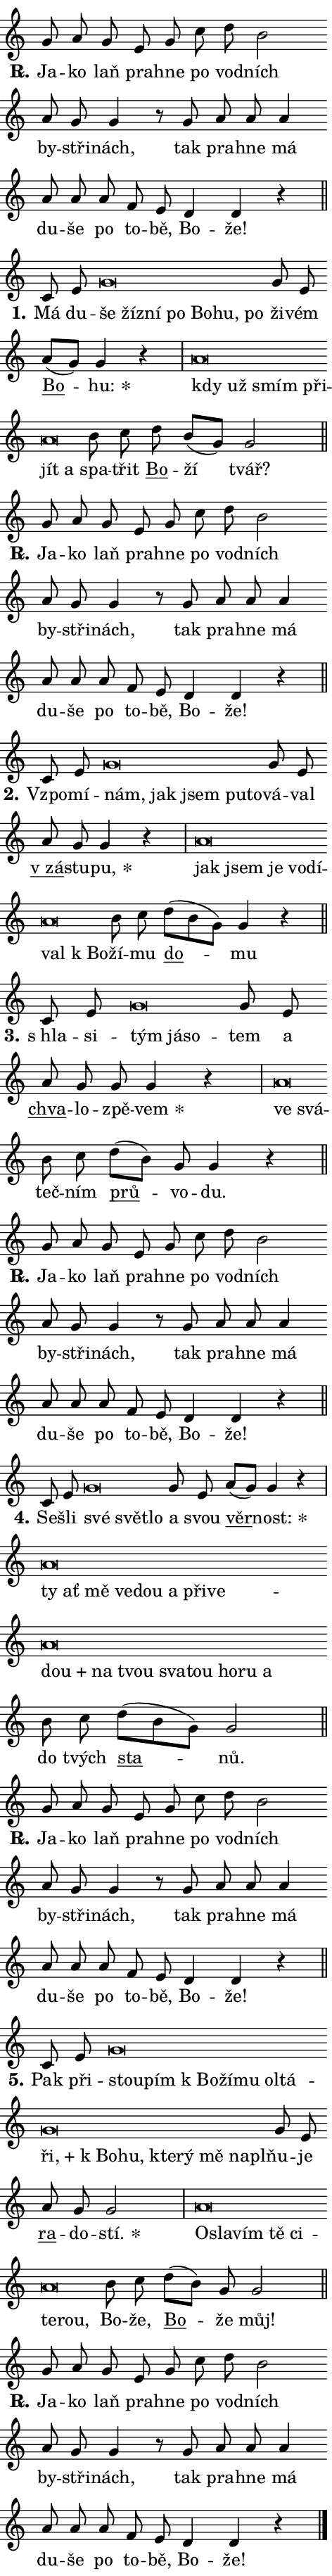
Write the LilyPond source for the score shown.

\version "2.24.0"
\header { tagline = "" }
\paper {
  indent = 0\cm
  top-margin = 0\cm
  right-margin = 0.13\cm % to fit lyric hyphens
  bottom-margin = 0\cm
  left-margin = 0\cm
  paper-width = 8\cm
  page-breaking = #ly:one-page-breaking
  system-system-spacing.basic-distance = #11
  score-system-spacing.basic-distance = #11
  ragged-last = ##f
}


%% Author: Thomas Morley
%% https://lists.gnu.org/archive/html/lilypond-user/2020-05/msg00002.html
#(define (line-position grob)
"Returns position of @var[grob} in current system:
   @code{'start}, if at first time-step
   @code{'end}, if at last time-step
   @code{'middle} otherwise
"
  (let* ((col (ly:item-get-column grob))
         (ln (ly:grob-object col 'left-neighbor))
         (rn (ly:grob-object col 'right-neighbor))
         (col-to-check-left (if (ly:grob? ln) ln col))
         (col-to-check-right (if (ly:grob? rn) rn col))
         (break-dir-left
           (and
             (ly:grob-property col-to-check-left 'non-musical #f)
             (ly:item-break-dir col-to-check-left)))
         (break-dir-right
           (and
             (ly:grob-property col-to-check-right 'non-musical #f)
             (ly:item-break-dir col-to-check-right))))
        (cond ((eqv? 1 break-dir-left) 'start)
              ((eqv? -1 break-dir-right) 'end)
              (else 'middle))))

#(define (tranparent-at-line-position vctor)
  (lambda (grob)
  "Relying on @code{line-position} select the relevant enry from @var{vctor}.
Used to determine transparency,"
    (case (line-position grob)
      ((end) (not (vector-ref vctor 0)))
      ((middle) (not (vector-ref vctor 1)))
      ((start) (not (vector-ref vctor 2))))))

noteHeadBreakVisibility =
#(define-music-function (break-visibility)(vector?)
"Makes @code{NoteHead}s transparent relying on @var{break-visibility}"
#{
  \override NoteHead.transparent =
    #(tranparent-at-line-position break-visibility)
#})

#(define delete-ledgers-for-transparent-note-heads
  (lambda (grob)
    "Reads whether a @code{NoteHead} is transparent.
If so this @code{NoteHead} is removed from @code{'note-heads} from
@var{grob}, which is supposed to be @code{LedgerLineSpanner}.
As a result ledgers are not printed for this @code{NoteHead}"
    (let* ((nhds-array (ly:grob-object grob 'note-heads))
           (nhds-list
             (if (ly:grob-array? nhds-array)
                 (ly:grob-array->list nhds-array)
                 '()))
           ;; Relies on the transparent-property being done before
           ;; Staff.LedgerLineSpanner.after-line-breaking is executed.
           ;; This is fragile ...
           (to-keep
             (remove
               (lambda (nhd)
                 (ly:grob-property nhd 'transparent #f))
               nhds-list)))
      ;; TODO find a better method to iterate over grob-arrays, similiar
      ;; to filter/remove etc for lists
      ;; For now rebuilt from scratch
      (set! (ly:grob-object grob 'note-heads)  '())
      (for-each
        (lambda (nhd)
          (ly:pointer-group-interface::add-grob grob 'note-heads nhd))
        to-keep))))

squashNotes = {
  \override NoteHead.X-extent = #'(-0.2 . 0.2)
  \override NoteHead.Y-extent = #'(-0.75 . 0)
  \override NoteHead.stencil =
    #(lambda (grob)
       (let ((pos (ly:grob-property grob 'staff-position)))
         (begin
           (if (< pos -7) (display "ERROR: Lower brevis then expected\n") (display ""))
           (if (<= pos -6) ly:text-interface::print ly:note-head::print))))
}
unSquashNotes = {
  \revert NoteHead.X-extent
  \revert NoteHead.Y-extent
  \revert NoteHead.stencil
}

hideNotes = \noteHeadBreakVisibility #begin-of-line-visible
unHideNotes = \noteHeadBreakVisibility #all-visible

% work-around for resetting accidentals
% https://lilypond.org/doc/v2.23/Documentation/notation/displaying-rhythms#unmetered-music
cadenzaMeasure = {
  \cadenzaOff
  \partial 1024 s1024
  \cadenzaOn
}

#(define-markup-command (accent layout props text) (markup?)
  "Underline accented syllable"
  (interpret-markup layout props
    #{\markup \override #'(offset . 4.3) \underline { #text }#}))

responsum = \markup \concat {
  "R" \hspace #-1.05 \path #0.1 #'((moveto 0 0.07) (lineto 0.9 0.8)) \hspace #0.05 "."
}

spaceSize = #0.6828661417322834 % exact space size for TeX Gyre Schola

\layout {
  \context {
    \Staff
    \remove "Time_signature_engraver"
    \override LedgerLineSpanner.after-line-breaking = #delete-ledgers-for-transparent-note-heads
  }
  \context {
    \Lyrics {
      \override LyricSpace.minimum-distance = \spaceSize
      \override LyricText.font-name = #"TeX Gyre Schola"
      \override LyricText.font-size = 1
      \override StanzaNumber.font-name = #"TeX Gyre Schola Bold"
      \override StanzaNumber.font-size = 1
    }
  }
  \context {
    \Score 
    \override NoteHead.text =
      #(lambda (grob) 
        (let ((pos (ly:grob-property grob 'staff-position)))
          #{\markup {
            \combine
              \halign #-0.55 \raise #(if (= pos -6) 0 0.5) \override #'(thickness . 2) \draw-line #'(3.2 . 0)
              \musicglyph "noteheads.sM1"
          }#}))
  }
}

% magnetic-lyrics.ily
%
%   written by
%     Jean Abou Samra <jean@abou-samra.fr>
%     Werner Lemberg <wl@gnu.org>
%
%   adapted by
%     Jiri Hon <jiri.hon@gmail.com>
%
% Version 2022-Apr-15

% https://www.mail-archive.com/lilypond-user@gnu.org/msg149350.html

#(define (Left_hyphen_pointer_engraver context)
   "Collect syllable-hyphen-syllable occurrences in lyrics and store
them in properties.  This engraver only looks to the left.  For
example, if the lyrics input is @code{foo -- bar}, it does the
following.

@itemize @bullet
@item
Set the @code{text} property of the @code{LyricHyphen} grob between
@q{foo} and @q{bar} to @code{foo}.

@item
Set the @code{left-hyphen} property of the @code{LyricText} grob with
text @q{foo} to the @code{LyricHyphen} grob between @q{foo} and
@q{bar}.
@end itemize

Use this auxiliary engraver in combination with the
@code{lyric-@/text::@/apply-@/magnetic-@/offset!} hook."
   (let ((hyphen #f)
         (text #f))
     (make-engraver
      (acknowledgers
       ((lyric-syllable-interface engraver grob source-engraver)
        (set! text grob)))
      (end-acknowledgers
       ((lyric-hyphen-interface engraver grob source-engraver)
        ;(when (not (grob::has-interface grob 'lyric-space-interface))
          (set! hyphen grob)));)
      ((stop-translation-timestep engraver)
       (when (and text hyphen)
         (ly:grob-set-object! text 'left-hyphen hyphen))
       (set! text #f)
       (set! hyphen #f)))))

#(define (lyric-text::apply-magnetic-offset! grob)
   "If the space between two syllables is less than the value in
property @code{LyricText@/.details@/.squash-threshold}, move the right
syllable to the left so that it gets concatenated with the left
syllable.

Use this function as a hook for
@code{LyricText@/.after-@/line-@/breaking} if the
@code{Left_@/hyphen_@/pointer_@/engraver} is active."
   (let ((hyphen (ly:grob-object grob 'left-hyphen #f)))
     (when hyphen
       (let ((left-text (ly:spanner-bound hyphen LEFT)))
         (when (grob::has-interface left-text 'lyric-syllable-interface)
           (let* ((common (ly:grob-common-refpoint grob left-text X))
                  (this-x-ext (ly:grob-extent grob common X))
                  (left-x-ext
                   (begin
                     ;; Trigger magnetism for left-text.
                     (ly:grob-property left-text 'after-line-breaking)
                     (ly:grob-extent left-text common X)))
                  ;; `delta` is the gap width between two syllables.
                  (delta (- (interval-start this-x-ext)
                            (interval-end left-x-ext)))
                  (details (ly:grob-property grob 'details))
                  (threshold (assoc-get 'squash-threshold details 0.2)))
             (when (< delta threshold)
               (let* (;; We have to manipulate the input text so that
                      ;; ligatures crossing syllable boundaries are not
                      ;; disabled.  For languages based on the Latin
                      ;; script this is essentially a beautification.
                      ;; However, for non-Western scripts it can be a
                      ;; necessity.
                      (lt (ly:grob-property left-text 'text))
                      (rt (ly:grob-property grob 'text))
                      (is-space (grob::has-interface hyphen 'lyric-space-interface))
                      (space (if is-space " " ""))
                      (extra-delta (if is-space spaceSize 0))
                      ;; Append new syllable.
                      (ltrt-space (if (and (string? lt) (string? rt))
                                (string-append lt space rt)
                                (make-concat-markup (list lt space rt))))
                      ;; Right-align `ltrt` to the right side.
                      (ltrt-space-markup (grob-interpret-markup
                               grob
                               (make-translate-markup
                                (cons (interval-length this-x-ext) 0)
                                (make-right-align-markup ltrt-space)))))
                 (begin
                   ;; Don't print `left-text`.
                   (ly:grob-set-property! left-text 'stencil #f)
                   ;; Set text and stencil (which holds all collected
                   ;; syllables so far) and shift it to the left.
                   (ly:grob-set-property! grob 'text ltrt-space)
                   (ly:grob-set-property! grob 'stencil ltrt-space-markup)
                   (ly:grob-translate-axis! grob (- (- delta extra-delta)) X))))))))))


#(define (lyric-hyphen::displace-bounds-first grob)
   ;; Make very sure this callback isn't triggered too early.
   (let ((left (ly:spanner-bound grob LEFT))
         (right (ly:spanner-bound grob RIGHT)))
     (ly:grob-property left 'after-line-breaking)
     (ly:grob-property right 'after-line-breaking)
     (ly:lyric-hyphen::print grob)))

squashThreshold = #0.4

\layout {
  \context {
    \Lyrics
    \consists #Left_hyphen_pointer_engraver
    \override LyricText.after-line-breaking =
      #lyric-text::apply-magnetic-offset!
    \override LyricHyphen.stencil = #lyric-hyphen::displace-bounds-first
    \override LyricText.details.squash-threshold = \squashThreshold
    \override LyricHyphen.minimum-distance = 0
    \override LyricHyphen.minimum-length = \squashThreshold
  }
}

squashText = \override LyricText.details.squash-threshold = 9999
unSquashText = \override LyricText.details.squash-threshold = \squashThreshold

leftText = \override LyricText.self-alignment-X = #LEFT
unLeftText = \revert LyricText.self-alignment-X

starOffset = #(lambda (grob) 
                (let ((x_offset (ly:self-alignment-interface::aligned-on-x-parent grob)))
                  (if (= x_offset 0) 0 (+ x_offset 1.2))))

star = #(define-music-function (syllable)(string?)
"Append star separator at the end of a syllable"
#{
  \once \override LyricText.X-offset = #starOffset
  \lyricmode { \markup {
    #syllable
    \override #'((font-name . "TeX Gyre Schola Bold")) \hspace #0.2 \lower #0.65 \larger "*"
  } }
#})

starAccent = #(define-music-function (syllable)(string?)
"Append star separator at the end of a syllable and make accent"
#{
  \once \override LyricText.X-offset = #starOffset
  \lyricmode { \markup {
    \accent #syllable
    \override #'((font-name . "TeX Gyre Schola Bold")) \hspace #0.2 \lower #0.65 \larger "*"
  } }
#})

breath = #(define-music-function (syllable)(string?)
"Append breathing indicator at the end of a syllable"
#{
  \lyricmode { \markup { #syllable "+" } }
#})

optionalBreath = #(define-music-function (syllable)(string?)
"Append optional breathing indicator at the end of a syllable"
#{
  \lyricmode { \markup { #syllable "(+)" } }
#})


\score {
    <<
        \new Voice = "melody" { \cadenzaOn \key c \major \relative { g'8 a g e g c d b2 \bar "" a8 g g4 \bar "" r8 g a a a4 \bar "" a8 a \bar "" a f e \bar "" d4 d r \cadenzaMeasure \bar "||" \break } }
        \new Lyrics \lyricsto "melody" { \lyricmode { \set stanza = \responsum
Ja -- ko laň pra -- hne po vod -- ních by -- stři -- nách, tak pra -- hne má du -- še po to -- bě, Bo -- že! } }
    >>
    \layout {}
}

\score {
    <<
        \new Voice = "melody" { \cadenzaOn \key c \major \relative { c'8 e \bar "" \squashNotes g\breve*1/16 \hideNotes \breve*1/16 \bar "" \breve*1/16 \bar "" \breve*1/16 \bar "" \breve*1/16 \bar "" \breve*1/16 \breve*1/16 \bar "" \unHideNotes \unSquashNotes g8 e \bar "" a[( g)] g4 r \cadenzaMeasure \bar "|" \squashNotes a\breve*1/16 \hideNotes \breve*1/16 \bar "" \breve*1/16 \bar "" \breve*1/16 \bar "" \breve*1/16 \breve*1/16 \bar "" \unHideNotes \unSquashNotes b8 c \bar "" d b[( g)] g2 \cadenzaMeasure \bar "||" \break } }
        \new Lyrics \lyricsto "melody" { \lyricmode { \set stanza = "1."
Má du -- \leftText še \squashText žíz -- ní po Bo -- hu, po \unLeftText \unSquashText ži -- vém \markup \accent Bo -- \star hu: \leftText kdy \squashText už smím při -- jít a \unLeftText \unSquashText spa -- třit \markup \accent Bo -- ží tvář? } }
    >>
    \layout {}
}

\score {
    <<
        \new Voice = "melody" { \cadenzaOn \key c \major \relative { g'8 a g e g c d b2 \bar "" a8 g g4 \bar "" r8 g a a a4 \bar "" a8 a \bar "" a f e \bar "" d4 d r \cadenzaMeasure \bar "||" \break } }
        \new Lyrics \lyricsto "melody" { \lyricmode { \set stanza = \responsum
Ja -- ko laň pra -- hne po vod -- ních by -- stři -- nách, tak pra -- hne má du -- še po to -- bě, Bo -- že! } }
    >>
    \layout {}
}

\score {
    <<
        \new Voice = "melody" { \cadenzaOn \key c \major \relative { c'8 e \bar "" \squashNotes g\breve*1/16 \hideNotes \breve*1/16 \bar "" \breve*1/16 \bar "" \breve*1/16 \breve*1/16 \bar "" \unHideNotes \unSquashNotes g8 e \bar "" a g g4 r \cadenzaMeasure \bar "|" \squashNotes a\breve*1/16 \hideNotes \breve*1/16 \bar "" \breve*1/16 \bar "" \breve*1/16 \bar "" \breve*1/16 \bar "" \breve*1/16 \breve*1/16 \bar "" \unHideNotes \unSquashNotes b8 c \bar "" d[( b g)] g4 r \cadenzaMeasure \bar "||" \break } }
        \new Lyrics \lyricsto "melody" { \lyricmode { \set stanza = "2."
Vzpo -- mí -- \leftText nám, \squashText jak jsem pu -- to -- \unLeftText \unSquashText vá -- val \markup \accent "v zá" -- stu -- \star pu, \leftText jak \squashText jsem je vo -- dí -- val "k Bo" -- \unLeftText \unSquashText ží -- mu \markup \accent do -- mu } }
    >>
    \layout {}
}

\score {
    <<
        \new Voice = "melody" { \cadenzaOn \key c \major \relative { c'8 e \bar "" \squashNotes g\breve*1/16 \hideNotes \breve*1/16 \breve*1/16 \bar "" \unHideNotes \unSquashNotes g8 e \bar "" a g g g4 r \cadenzaMeasure \bar "|" \squashNotes a\breve*1/16 \hideNotes \breve*1/16 \bar "" \unHideNotes \unSquashNotes b8 c \bar "" d[( b)] g g4 r \cadenzaMeasure \bar "||" \break } }
        \new Lyrics \lyricsto "melody" { \lyricmode { \set stanza = "3."
"s hla" -- si -- \leftText tým \squashText já -- so -- \unLeftText \unSquashText tem a \markup \accent chva -- lo -- zpě -- \star vem \leftText ve \squashText svá -- \unLeftText \unSquashText teč -- ním \markup \accent prů -- vo -- du. } }
    >>
    \layout {}
}

\score {
    <<
        \new Voice = "melody" { \cadenzaOn \key c \major \relative { g'8 a g e g c d b2 \bar "" a8 g g4 \bar "" r8 g a a a4 \bar "" a8 a \bar "" a f e \bar "" d4 d r \cadenzaMeasure \bar "||" \break } }
        \new Lyrics \lyricsto "melody" { \lyricmode { \set stanza = \responsum
Ja -- ko laň pra -- hne po vod -- ních by -- stři -- nách, tak pra -- hne má du -- še po to -- bě, Bo -- že! } }
    >>
    \layout {}
}

\score {
    <<
        \new Voice = "melody" { \cadenzaOn \key c \major \relative { c'8 e \bar "" \squashNotes g\breve*1/16 \hideNotes \breve*1/16 \breve*1/16 \bar "" \unHideNotes \unSquashNotes g8 e \bar "" a[( g)] g4 r \cadenzaMeasure \bar "|" \squashNotes a\breve*1/16 \hideNotes \breve*1/16 \bar "" \breve*1/16 \bar "" \breve*1/16 \bar "" \breve*1/16 \bar "" \breve*1/16 \bar "" \breve*1/16 \bar "" \breve*1/16 \bar "" \breve*1/16 \bar "" \breve*1/16 \bar "" \breve*1/16 \bar "" \breve*1/16 \bar "" \breve*1/16 \bar "" \breve*1/16 \bar "" \breve*1/16 \breve*1/16 \bar "" \unHideNotes \unSquashNotes b8 c \bar "" d[( b g)] g2 \cadenzaMeasure \bar "||" \break } }
        \new Lyrics \lyricsto "melody" { \lyricmode { \set stanza = "4."
Se -- šli \leftText své \squashText svět -- lo \unLeftText \unSquashText a svou \markup \accent věr -- \star nost: \leftText ty \squashText ať mě ve -- dou a při -- ve -- \breath "dou" na tvou sva -- tou ho -- ru a \unLeftText \unSquashText do tvých \markup \accent sta -- nů. } }
    >>
    \layout {}
}

\score {
    <<
        \new Voice = "melody" { \cadenzaOn \key c \major \relative { g'8 a g e g c d b2 \bar "" a8 g g4 \bar "" r8 g a a a4 \bar "" a8 a \bar "" a f e \bar "" d4 d r \cadenzaMeasure \bar "||" \break } }
        \new Lyrics \lyricsto "melody" { \lyricmode { \set stanza = \responsum
Ja -- ko laň pra -- hne po vod -- ních by -- stři -- nách, tak pra -- hne má du -- še po to -- bě, Bo -- že! } }
    >>
    \layout {}
}

\score {
    <<
        \new Voice = "melody" { \cadenzaOn \key c \major \relative { c'8 e \bar "" \squashNotes g\breve*1/16 \hideNotes \breve*1/16 \bar "" \breve*1/16 \bar "" \breve*1/16 \bar "" \breve*1/16 \bar "" \breve*1/16 \bar "" \breve*1/16 \bar "" \breve*1/16 \bar "" \breve*1/16 \bar "" \breve*1/16 \bar "" \breve*1/16 \bar "" \breve*1/16 \bar "" \breve*1/16 \bar "" \breve*1/16 \breve*1/16 \bar "" \unHideNotes \unSquashNotes g8 e \bar "" a g g2 \cadenzaMeasure \bar "|" \squashNotes a\breve*1/16 \hideNotes \breve*1/16 \bar "" \breve*1/16 \bar "" \breve*1/16 \bar "" \breve*1/16 \bar "" \breve*1/16 \breve*1/16 \bar "" \unHideNotes \unSquashNotes b8 c \bar "" d[( b)] g g2 \cadenzaMeasure \bar "||" \break } }
        \new Lyrics \lyricsto "melody" { \lyricmode { \set stanza = "5."
Pak při -- \leftText stou -- \squashText pím "k Bo" -- ží -- mu ol -- tá -- \breath "ři," "k Bo" -- hu, kte -- rý mě na -- pl -- \unLeftText \unSquashText ňu -- je \markup \accent ra -- do -- \star stí. \leftText O -- \squashText sla -- vím tě ci -- te -- rou, \unLeftText \unSquashText Bo -- že, \markup \accent Bo -- že můj! } }
    >>
    \layout {}
}

\score {
    <<
        \new Voice = "melody" { \cadenzaOn \key c \major \relative { g'8 a g e g c d b2 \bar "" a8 g g4 \bar "" r8 g a a a4 \bar "" a8 a \bar "" a f e \bar "" d4 d r \cadenzaMeasure \bar "||" \break } \bar "|." }
        \new Lyrics \lyricsto "melody" { \lyricmode { \set stanza = \responsum
Ja -- ko laň pra -- hne po vod -- ních by -- stři -- nách, tak pra -- hne má du -- še po to -- bě, Bo -- že! } }
    >>
    \layout {}
}
